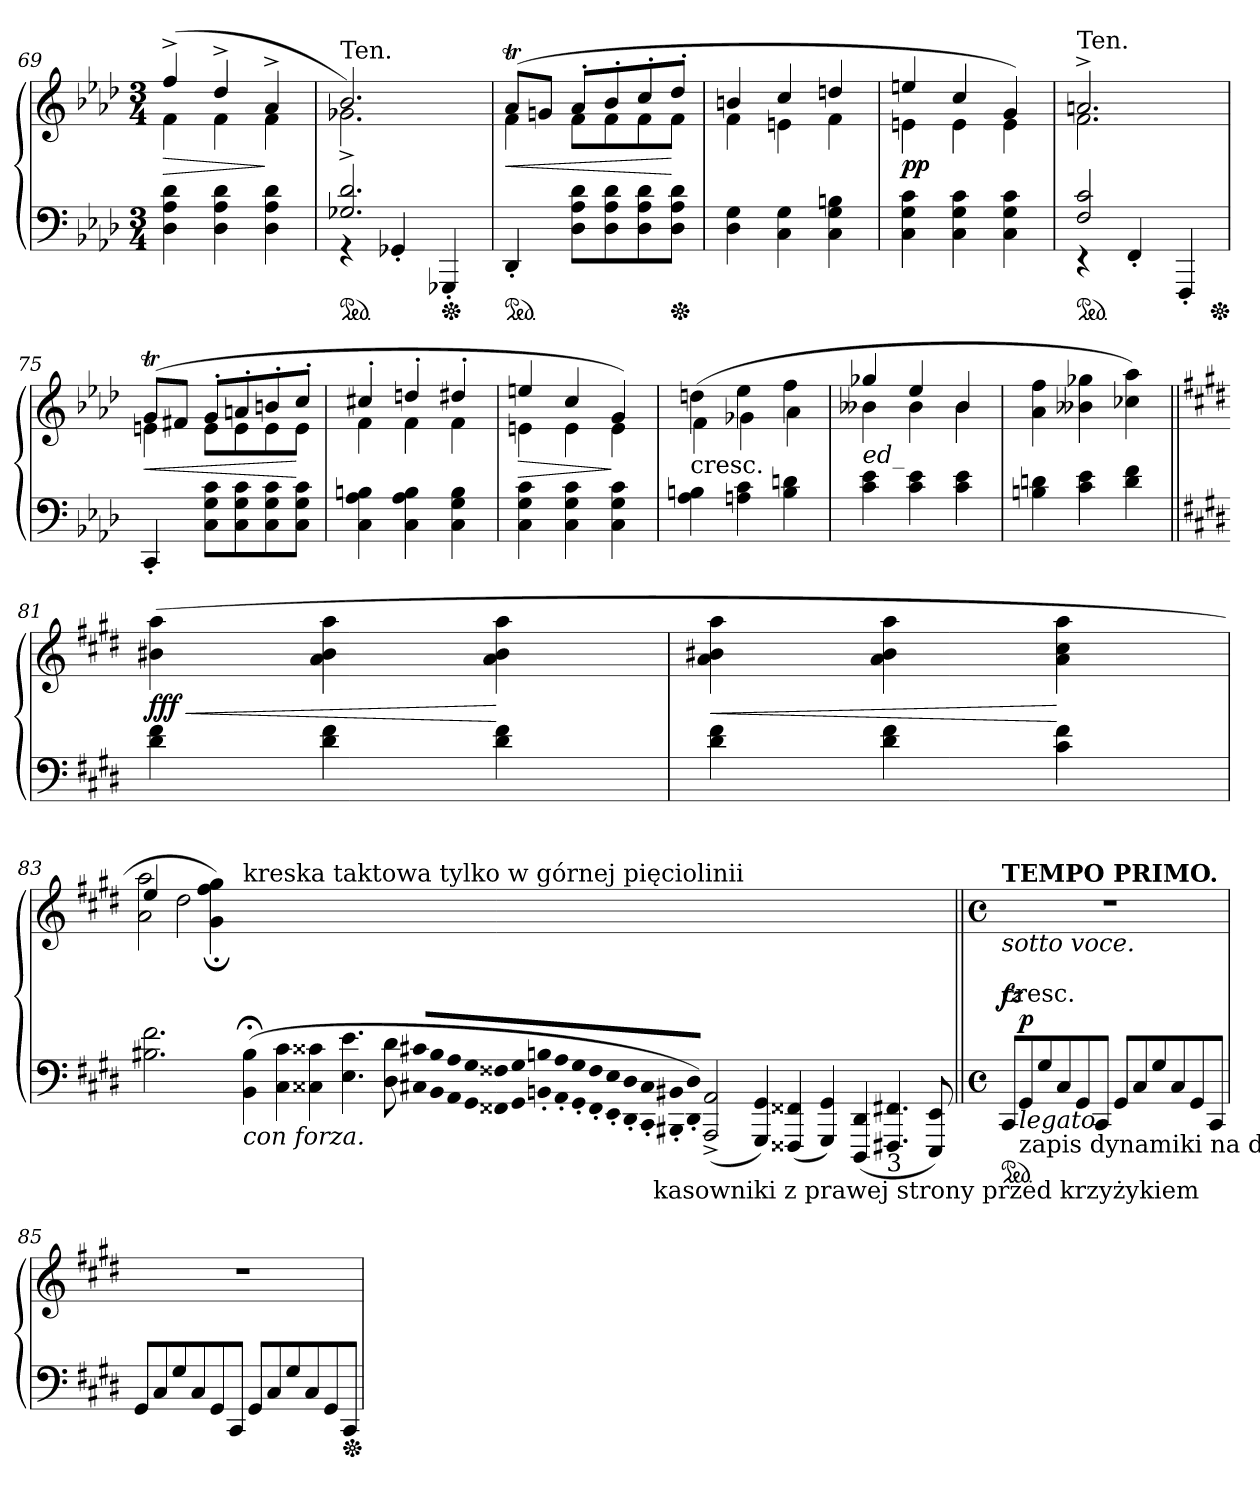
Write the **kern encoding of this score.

**kern	**kern	**dynam
*part1	*part1	*part1
*staff2	*staff1	*staff1/2
*clefF4	*clefG2	*
*k[b-e-a-d-]	*k[b-e-a-d-]	*
*M3/4	*M3/4	*
=69	=69	=69
*	*^	*
4D- 4A- 4d-	(4ff^	4f	>
4D- 4A- 4d-	4dd-^	4f	.
4D- 4A- 4d-	4a-^	4f	]
=70	=70	=70	=70
*^	*	*	*
!	!	!LO:TX:a:t=Ten.	!	!
*ped	*	*	*	*
2.G-X 2.d-	4rGG	2.b-)	2.g-X^	.
.	4GG-X'/	.	.	.
*Xped	*	*	*	*
.	4GGG-X'/	.	.	.
*v	*v	*	*	*
=71	=71	=71	=71
*ped	*	*	*
4DD-'	(8a-TL	4f	<
.	8gnJ	.	.
8D- 8A- 8d-L	8a-'L	8fL	.
8D- 8A- 8d-	8b-'	8f	.
8D- 8A- 8d-	8cc'	8f	.
*Xped	*	*	*
8D- 8A- 8d-J	8dd-'J	8fJ	[
=72	=72	=72	=72
4D- 4G	4bn	4f	.
4C 4G	4cc	4en	.
4C 4G 4Bn	4ddn	4f	.
=73	=73	=73	=73
4C 4G 4c	4een	4en	pp
4C 4G 4c	4cc	4e	.
4C 4G 4c	4g)	4e	.
=74	=74	=74	=74
*^	*	*	*
!	!	!LO:TX:a:t=Ten.	!	!
*ped	*	*	*	*
2F 2c	4rEE	2.an^	2.f	.
.	4FF'/	.	.	.
4ryy	4FFF'/	.	.	.
*Xped	*	*	*	*
*v	*v	*	*	*
=75	=75	=75	=75
4CC'	(8gtL	4en	<
.	8f#XJ	.	.
8C 8G 8cL	8g'L	8eL	.
8C 8G 8c	8an'	8e	.
8C 8G 8c	8bn'	8e	.
8C 8G 8cJ	8cc'J	8eJ	[
=76	=76	=76	=76
4C 4A- 4Bn	4cc#X'	4f	.
4C 4A- 4B	4ddn'	4f	.
4C 4G 4B	4dd#X'	4f	.
=77	=77	=77	=77
4C 4G 4c	4een	4en	>
4C 4G 4c	4cc	4e	.
4C 4G 4c	4g)	4e	]
=78	=78	=78	=78
!	!LO:TX:c:t=cresc.	!	!
4A- 4Bn	(>4ddn\	4f	.
4An 4c	4ee-\	4g-X	.
4B 4dn	4ff\	4a-	.
=79	=79	=79	=79
!	!LO:TX:b:i:t=ed_	!	!
4c 4e-	4gg-X	4b--X	.
4c 4e-	4ee-	4b--	.
4c 4e-	4b--	4b--	.
=80	=80	=80	=80
!	!LO:TX:b:i:t=acceller.	!	!
*	*v	*v	*
4Bn 4dn	4a- 4ff	.
4c 4e-	4b--X 4gg-X	.
4d 4f	4cc-X 4aa-)	.
=81||	=81||	=81||
*k[f#c#g#d#]	*k[f#c#g#d#]	*
4d# 4f#	(4b#X 4aa	< fff
4d# 4f#	4a 4b# 4aa	.
4d# 4f#	4a 4b# 4aa	[
=82	=82	=82
4d# 4f#	4a 4b#X 4aa	<
4d# 4f#	4a 4b# 4aa	.
4c# 4f#	4a 4cc# 4aa	[
=83	=83	=83
*	*^	*
2.B#X 2.f#	4ee	2a 2aa	.
.	2dd#\	.	.
.	.	4g#;< 4ff#;< 4gg#;<)	.
!	!LO:TX:a:t=kreska taktowa tylko w górnej pięciolinii	!	!
!LO:TX:b:i:t=con forza.	!	!	!
(4BB!;< 4B#!;<	2.ryy	00ryy	.
4C#! 4c#!	.	.	.
4C##X! 4c##X!	.	.	.
4.E! 4.e!	2ryy	.	.
8D#! 8d#!	.	.	.
*Xtuplet	*	*	*
!LO:N:vis=8	!	!	!
20C#X! 20c#X!L	2.ryy	.	.
!LO:N:vis=8	!	!	!
20BB! 20B#!	.	.	.
!LO:N:vis=8	!	!	!
20AA! 20A!	.	.	.
!LO:N:vis=8	!	!	!
20GG#! 20G#!	.	.	.
!LO:N:vis=8	!	!	!
20FF##X! 20F##X!	.	.	.
!LO:N:vis=8	!	!	!
20GG#! 20G#!	.	.	.
!LO:N:vis=8	!	!	!
20BBn!' 20Bn!'	.	.	.
!LO:N:vis=8	!	!	!
20AA!' 20A!'	.	.	.
!LO:N:vis=8	!	!	!
20GG#!' 20G#!'	.	.	.
!LO:N:vis=8	!	!	!
20FF##!' 20F##!'	.	.	.
!LO:N:vis=8	!	!	!
20EE!' 20E!'	.	.	.
!LO:N:vis=8	!	!	!
20DD#!' 20D#!'	.	.	.
!LO:N:vis=8	!	!	!
20CC#!' 20C#!'	.	.	.
!LO:TX:b:t=kasowniki z prawej strony przed krzyżykiem	!	!	!
!LO:N:vis=8	!	!	!
20BBB#X!' 20BB#X!'	.	.	.
!LO:N:vis=8	!	!	!
20DD#!' 20D#!'J)	.	.	.
(2AAA!^> 2AA!^>	2.ryy	.	.
4GGG#! 4GG#!)	.	.	.
(4FFF##X! 4FF##X!	2.ryy	.	.
4GGG#! 4GG#!)	.	.	.
(4DDD#! 4DD#!	.	.	.
!LO:TX:b:t=3	!	!	!
4.FFF#X! 4.FF#X!	2ryy	.	.
8EEE! 8EE!)	.	.	.
=84||	=84||	=84||	=84||
*M4/4	*M4/4	*	*
*met(c)	*met(c)	*	*
!	!LO:TX:c:t=cresc.	!	!
!	!LO:TX:a:B:t=TEMPO PRIMO.	!	!
!	!LO:TX:b:i:t=sotto voce.	!	!
*ped	*	*	*
12CC#L	1r	12ryy	fz
!LO:TX:b:i:t=legato.	!	!	!
!LO:TX:b:t=zapis dynamiki na dole	!	!	!
12GG#	.	3%2ryy	p
12G#	.	.	.
12C#	.	.	.
12GG#	.	.	.
12CC#J	.	.	.
12GG#L	.	.	.
12C#	.	.	.
12G#	.	.	.
12C#	.	6.ryy	.
12GG#	.	.	.
12CC#J	.	.	.
*	*v	*v	*
=85	=85	=85
12GG#L	1rdd	.
12C#	.	.
12G#	.	.
12C#	.	.
12GG#	.	.
12CC#J	.	.
12GG#L	.	.
12C#	.	.
12G#	.	.
12C#	.	.
12GG#	.	.
*Xped	*	*
12CC#J	.	.
=	=	=
*-	*-	*-
